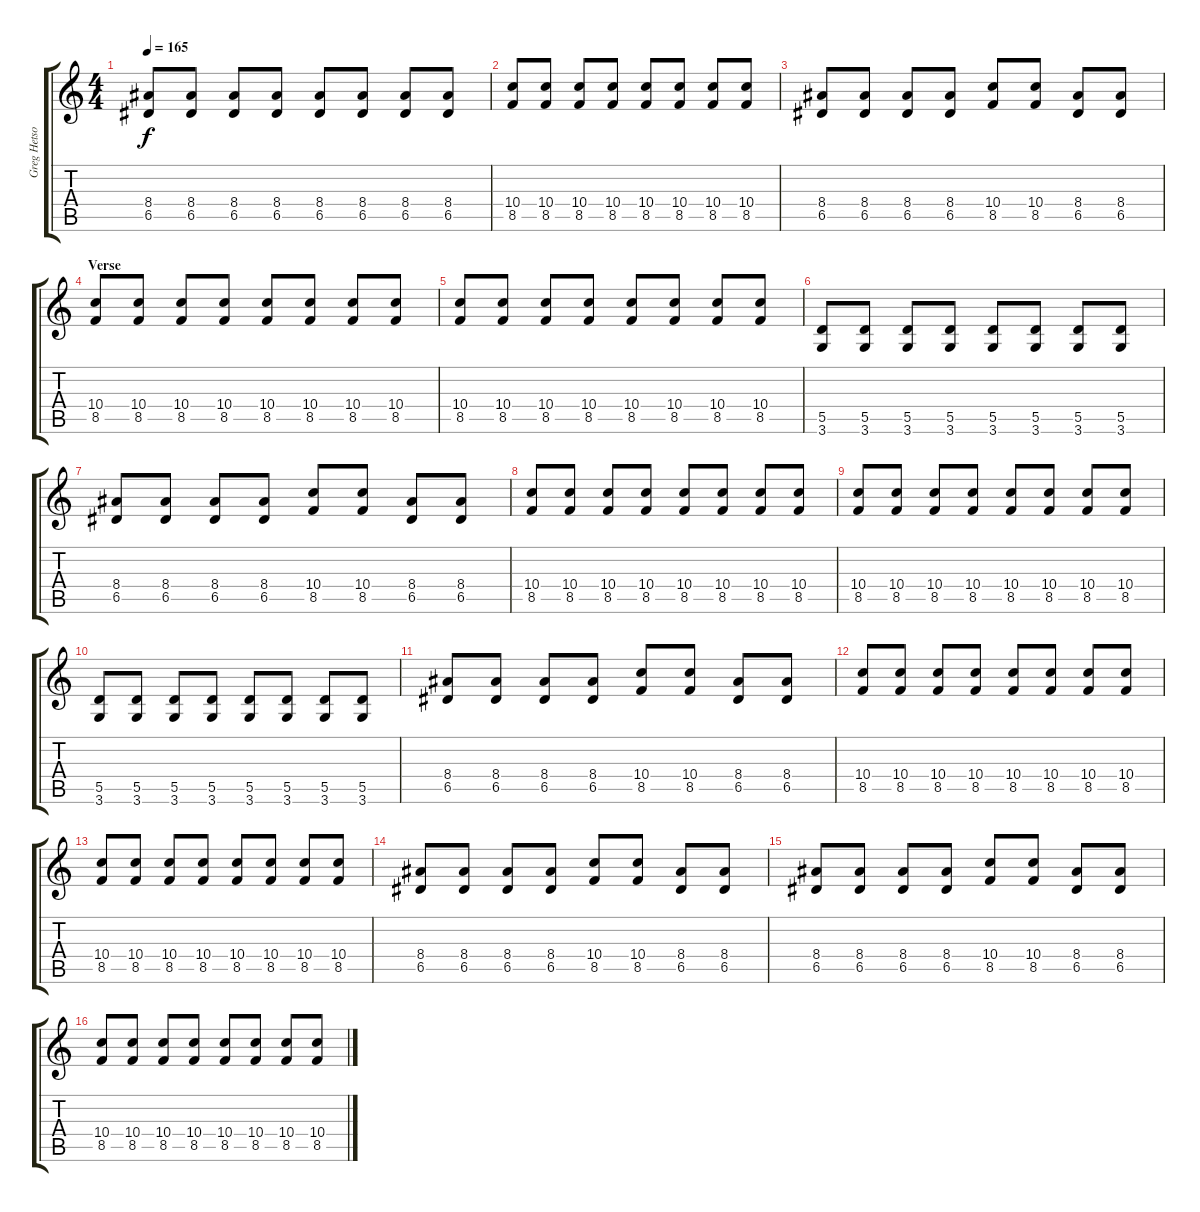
\track ("Greg Hetson - Guitar" "Greg Hetso") {instrument distortionguitar}
\staff {score tabs}
\tuning (E4 B3 G3 D3 A2 E2) {hide}
\ts (4 4)
\tempo 165
\clef g2
\ks c
(8.4 6.5).8{dy f} (8.4 6.5).8 (8.4 6.5).8 (8.4 6.5).8 (8.4 6.5).8 (8.4 6.5).8 (8.4 6.5).8 (8.4 6.5).8 |
(10.4 8.5).8 (10.4 8.5).8 (10.4 8.5).8 (10.4 8.5).8 (10.4 8.5).8 (10.4 8.5).8 (10.4 8.5).8 (10.4 8.5).8 |
(8.4 6.5).8 (8.4 6.5).8 (8.4 6.5).8 (8.4 6.5).8 (10.4 8.5).8 (10.4 8.5).8 (8.4 6.5).8 (8.4 6.5).8 |
\section ("" "Verse")
(10.4 8.5).8 (10.4 8.5).8 (10.4 8.5).8 (10.4 8.5).8 (10.4 8.5).8 (10.4 8.5).8 (10.4 8.5).8 (10.4 8.5).8 |
(10.4 8.5).8 (10.4 8.5).8 (10.4 8.5).8 (10.4 8.5).8 (10.4 8.5).8 (10.4 8.5).8 (10.4 8.5).8 (10.4 8.5).8 |
(5.5 3.6).8 (5.5 3.6).8 (5.5 3.6).8 (5.5 3.6).8 (5.5 3.6).8 (5.5 3.6).8 (5.5 3.6).8 (5.5 3.6).8 |
(8.4 6.5).8 (8.4 6.5).8 (8.4 6.5).8 (8.4 6.5).8 (10.4 8.5).8 (10.4 8.5).8 (8.4 6.5).8 (8.4 6.5).8 |
(10.4 8.5).8 (10.4 8.5).8 (10.4 8.5).8 (10.4 8.5).8 (10.4 8.5).8 (10.4 8.5).8 (10.4 8.5).8 (10.4 8.5).8 |
(10.4 8.5).8 (10.4 8.5).8 (10.4 8.5).8 (10.4 8.5).8 (10.4 8.5).8 (10.4 8.5).8 (10.4 8.5).8 (10.4 8.5).8 |
(5.5 3.6).8 (5.5 3.6).8 (5.5 3.6).8 (5.5 3.6).8 (5.5 3.6).8 (5.5 3.6).8 (5.5 3.6).8 (5.5 3.6).8 |
(8.4 6.5).8 (8.4 6.5).8 (8.4 6.5).8 (8.4 6.5).8 (10.4 8.5).8 (10.4 8.5).8 (8.4 6.5).8 (8.4 6.5).8 |
(10.4 8.5).8 (10.4 8.5).8 (10.4 8.5).8 (10.4 8.5).8 (10.4 8.5).8 (10.4 8.5).8 (10.4 8.5).8 (10.4 8.5).8 |
(10.4 8.5).8 (10.4 8.5).8 (10.4 8.5).8 (10.4 8.5).8 (10.4 8.5).8 (10.4 8.5).8 (10.4 8.5).8 (10.4 8.5).8 |
(8.4 6.5).8 (8.4 6.5).8 (8.4 6.5).8 (8.4 6.5).8 (10.4 8.5).8 (10.4 8.5).8 (8.4 6.5).8 (8.4 6.5).8 |
(8.4 6.5).8 (8.4 6.5).8 (8.4 6.5).8 (8.4 6.5).8 (10.4 8.5).8 (10.4 8.5).8 (8.4 6.5).8 (8.4 6.5).8 |
(10.4 8.5).8 (10.4 8.5).8 (10.4 8.5).8 (10.4 8.5).8 (10.4 8.5).8 (10.4 8.5).8 (10.4 8.5).8 (10.4 8.5).8
